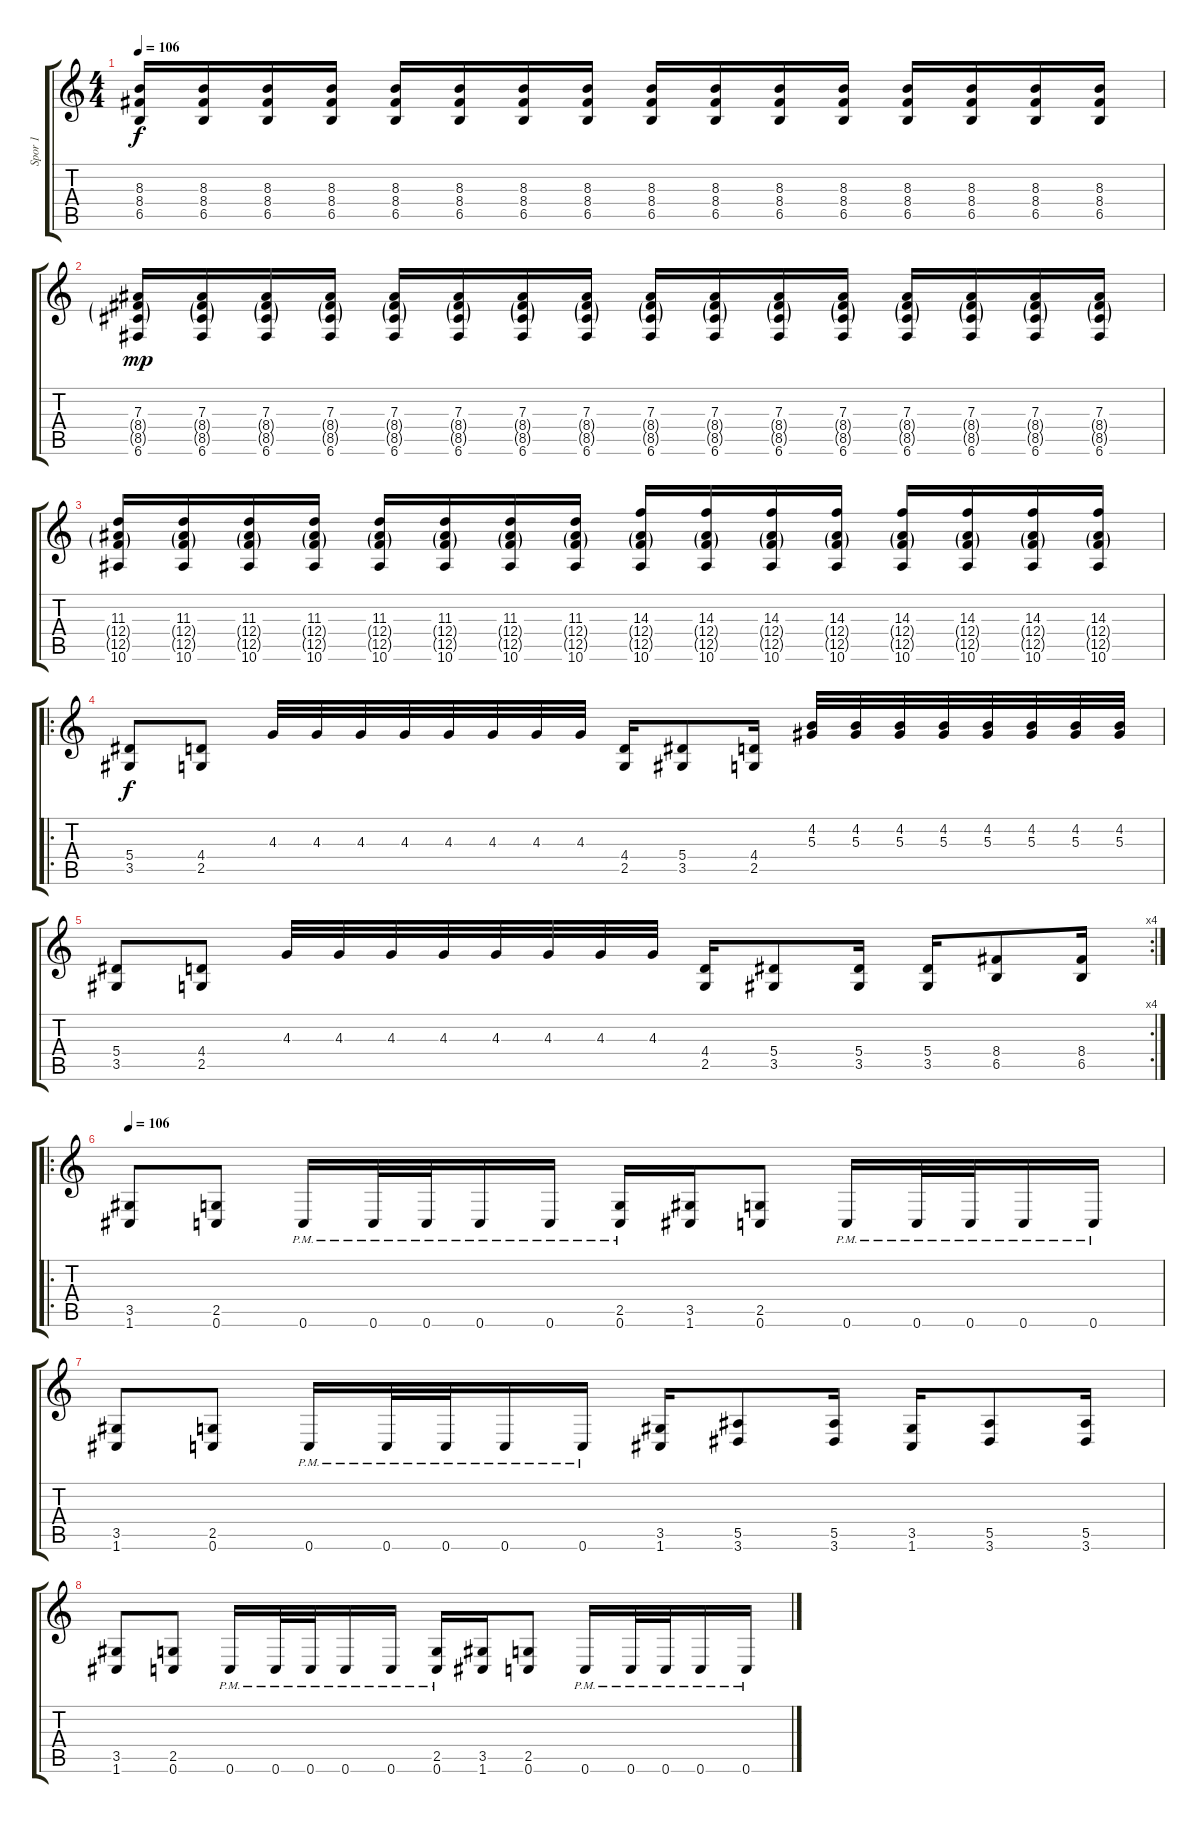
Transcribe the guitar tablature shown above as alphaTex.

\track ("Spor 1" "Spor 1") {instrument distortionguitar}
\staff {score tabs}
\tuning (C4 G3 Eb3 Bb2 F2 C2) {hide}
\ts (4 4)
\tempo 106
\clef g2
\ks c
(8.3 8.4 6.5).16{dy f} (8.3 8.4 6.5).16 (8.3 8.4 6.5).16 (8.3 8.4 6.5).16 (8.3 8.4 6.5).16 (8.3 8.4 6.5).16 (8.3 8.4 6.5).16 (8.3 8.4 6.5).16 (8.3 8.4 6.5).16 (8.3 8.4 6.5).16 (8.3 8.4 6.5).16 (8.3 8.4 6.5).16 (8.3 8.4 6.5).16 (8.3 8.4 6.5).16 (8.3 8.4 6.5).16 (8.3 8.4 6.5).16 |
(7.3 8.4{g} 8.5{g} 6.6).16{dy mp} (7.3 8.4{g} 8.5{g} 6.6).16 (7.3 8.4{g} 8.5{g} 6.6).16 (7.3 8.4{g} 8.5{g} 6.6).16 (7.3 8.4{g} 8.5{g} 6.6).16 (7.3 8.4{g} 8.5{g} 6.6).16 (7.3 8.4{g} 8.5{g} 6.6).16 (7.3 8.4{g} 8.5{g} 6.6).16 (7.3 8.4{g} 8.5{g} 6.6).16 (7.3 8.4{g} 8.5{g} 6.6).16 (7.3 8.4{g} 8.5{g} 6.6).16 (7.3 8.4{g} 8.5{g} 6.6).16 (7.3 8.4{g} 8.5{g} 6.6).16 (7.3 8.4{g} 8.5{g} 6.6).16 (7.3 8.4{g} 8.5{g} 6.6).16 (7.3 8.4{g} 8.5{g} 6.6).16 |
(11.3 12.4{g} 12.5{g} 10.6).16 (11.3 12.4{g} 12.5{g} 10.6).16 (11.3 12.4{g} 12.5{g} 10.6).16 (11.3 12.4{g} 12.5{g} 10.6).16 (11.3 12.4{g} 12.5{g} 10.6).16 (11.3 12.4{g} 12.5{g} 10.6).16 (11.3 12.4{g} 12.5{g} 10.6).16 (11.3 12.4{g} 12.5{g} 10.6).16 (14.3 12.4{g} 12.5{g} 10.6).16 (14.3 12.4{g} 12.5{g} 10.6).16 (14.3 12.4{g} 12.5{g} 10.6).16 (14.3 12.4{g} 12.5{g} 10.6).16 (14.3 12.4{g} 12.5{g} 10.6).16 (14.3 12.4{g} 12.5{g} 10.6).16 (14.3 12.4{g} 12.5{g} 10.6).16 (14.3 12.4{g} 12.5{g} 10.6).16 |
\ro
(5.4 3.5).8{dy f} (4.4 2.5).8 4.3.32 4.3.32 4.3.32 4.3.32 4.3.32 4.3.32 4.3.32 4.3.32 (4.4 2.5).16 (5.4 3.5).8 (4.4 2.5).16 (4.2 5.3).32 (4.2 5.3).32 (4.2 5.3).32 (4.2 5.3).32 (4.2 5.3).32 (4.2 5.3).32 (4.2 5.3).32 (4.2 5.3).32 |
\rc 4
(5.4 3.5).8 (4.4 2.5).8 4.3.32 4.3.32 4.3.32 4.3.32 4.3.32 4.3.32 4.3.32 4.3.32 (4.4 2.5).16 (5.4 3.5).8 (5.4 3.5).16 (5.4 3.5).16 (8.4 6.5).8 (8.4 6.5).16 |
\ro
\tempo 106
(3.5 1.6).8 (2.5 0.6).8 0.6{pm}.16 0.6{pm}.32 0.6{pm}.32 0.6{pm}.16 0.6{pm}.16 (2.5{pm} 0.6{pm}).16 (3.5 1.6).16 (2.5 0.6).8 0.6{pm}.16 0.6{pm}.32 0.6{pm}.32 0.6{pm}.16 0.6{pm}.16 |
(3.5 1.6).8 (2.5 0.6).8 0.6{pm}.16 0.6{pm}.32 0.6{pm}.32 0.6{pm}.16 0.6{pm}.16 (3.5 1.6).16 (5.5 3.6).8 (5.5 3.6).16 (3.5 1.6).16 (5.5 3.6).8 (5.5 3.6).16 |
(3.5 1.6).8 (2.5 0.6).8 0.6{pm}.16 0.6{pm}.32 0.6{pm}.32 0.6{pm}.16 0.6{pm}.16 (2.5{pm} 0.6{pm}).16 (3.5 1.6).16 (2.5 0.6).8 0.6{pm}.16 0.6{pm}.32 0.6{pm}.32 0.6{pm}.16 0.6{pm}.16
